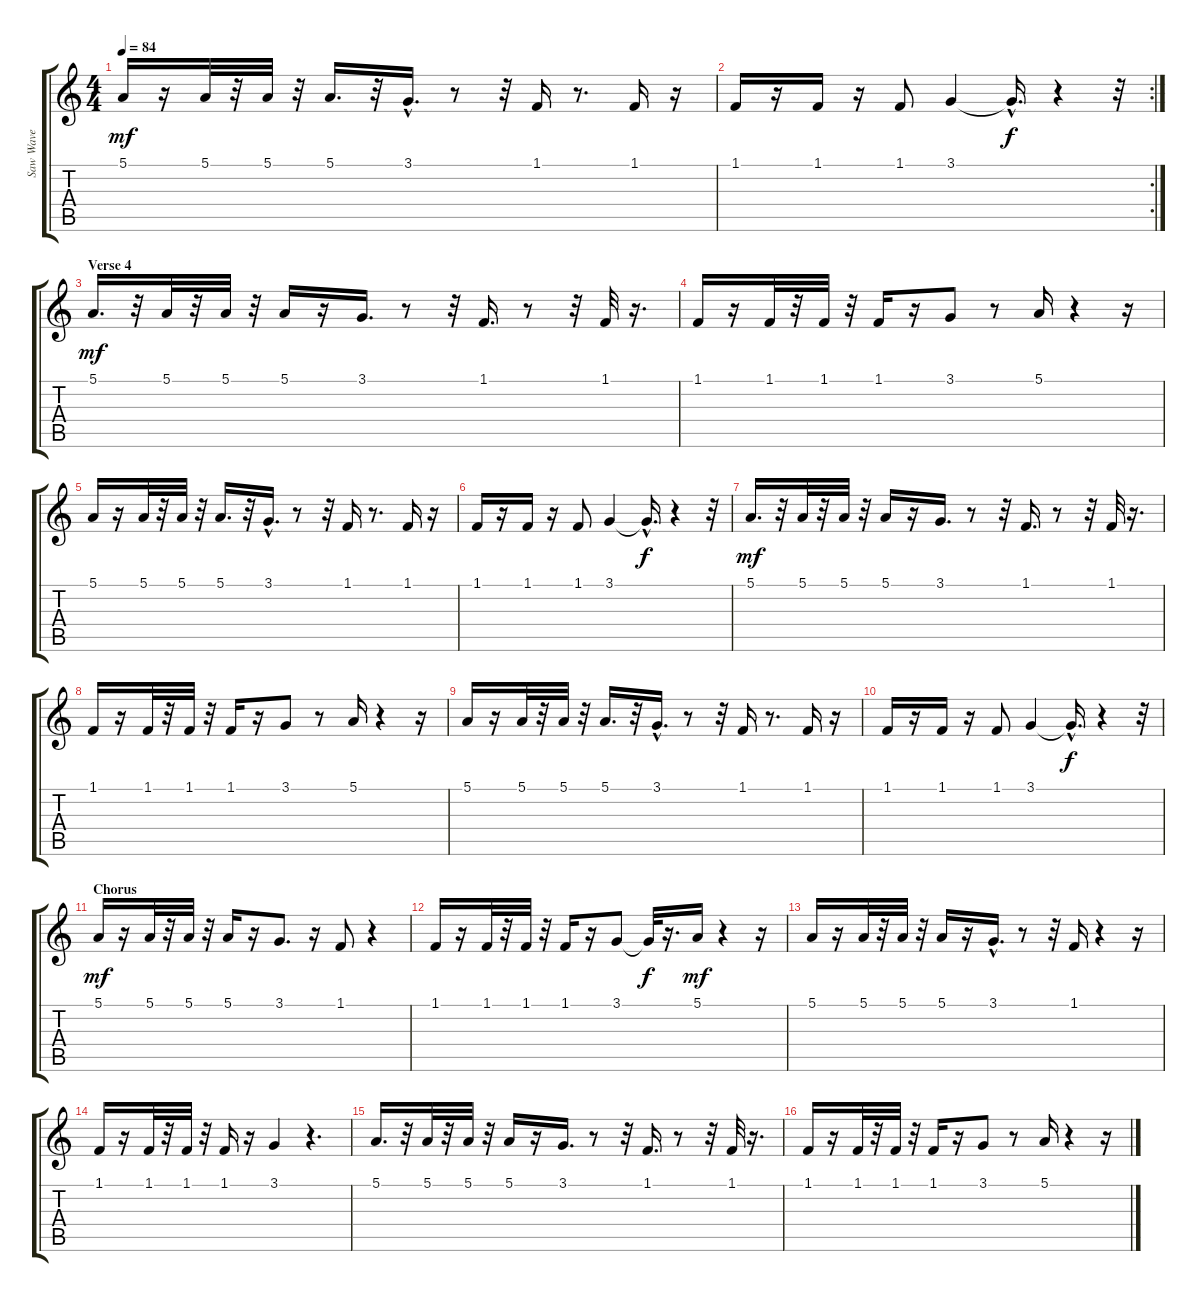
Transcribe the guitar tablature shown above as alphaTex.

\track ("Saw Wave" "Saw Wave") {instrument lead2sawtooth}
\staff {score tabs}
\tuning (E4 B3 G3 D3 A2 E2) {hide}
\ts (4 4)
\tempo 84
\clef g2
\ks c
5.1.16{dy mf} r.16 5.1.32 r.32 5.1.32 r.32 5.1.16{d} r.32 3.1{hac}.16{d} r.8 r.32 1.1.16 r.8{d} 1.1.16 r.16 |
\rc 2
1.1.16 r.16 1.1.16 r.16 1.1.8 3.1.4 3.1{hac t}.16{d dy f} r.4 r.32 |
\section ("" "Verse 4")
5.1.16{d dy mf} r.32 5.1.32 r.32 5.1.32 r.32 5.1.16 r.16 3.1.16{d} r.8 r.32 1.1.16{d} r.8 r.32 1.1.32 r.16{d} |
1.1.16 r.16 1.1.32 r.32 1.1.32 r.32 1.1.16 r.16 3.1.8 r.8 5.1.16 r.4 r.16 |
5.1.16 r.16 5.1.32 r.32 5.1.32 r.32 5.1.16{d} r.32 3.1{hac}.16{d} r.8 r.32 1.1.16 r.8{d} 1.1.16 r.16 |
1.1.16 r.16 1.1.16 r.16 1.1.8 3.1.4 3.1{hac t}.16{d dy f} r.4 r.32 |
5.1.16{d dy mf} r.32 5.1.32 r.32 5.1.32 r.32 5.1.16 r.16 3.1.16{d} r.8 r.32 1.1.16{d} r.8 r.32 1.1.32 r.16{d} |
1.1.16 r.16 1.1.32 r.32 1.1.32 r.32 1.1.16 r.16 3.1.8 r.8 5.1.16 r.4 r.16 |
5.1.16 r.16 5.1.32 r.32 5.1.32 r.32 5.1.16{d} r.32 3.1{hac}.16{d} r.8 r.32 1.1.16 r.8{d} 1.1.16 r.16 |
1.1.16 r.16 1.1.16 r.16 1.1.8 3.1.4 3.1{hac t}.16{d dy f} r.4 r.32 |
\section ("" "Chorus")
5.1.16{dy mf} r.16 5.1.32 r.32 5.1.32 r.32 5.1.16 r.16 3.1.8{d} r.16 1.1.8 r.4 |
1.1.16 r.16 1.1.32 r.32 1.1.32 r.32 1.1.16 r.16 3.1.8 3.1{t}.32{dy f} r.16{d} 5.1.16{dy mf} r.4 r.16 |
5.1.16 r.16 5.1.32 r.32 5.1.32 r.32 5.1.16 r.16 3.1{hac}.16{d} r.8 r.32 1.1.16 r.4 r.16 |
1.1.16 r.16 1.1.32 r.32 1.1.32 r.32 1.1.16 r.16 3.1.4 r.4{d} |
5.1.16{d} r.32 5.1.32 r.32 5.1.32 r.32 5.1.16 r.16 3.1.16{d} r.8 r.32 1.1.16{d} r.8 r.32 1.1.32 r.16{d} |
1.1.16 r.16 1.1.32 r.32 1.1.32 r.32 1.1.16 r.16 3.1.8 r.8 5.1.16 r.4 r.16
